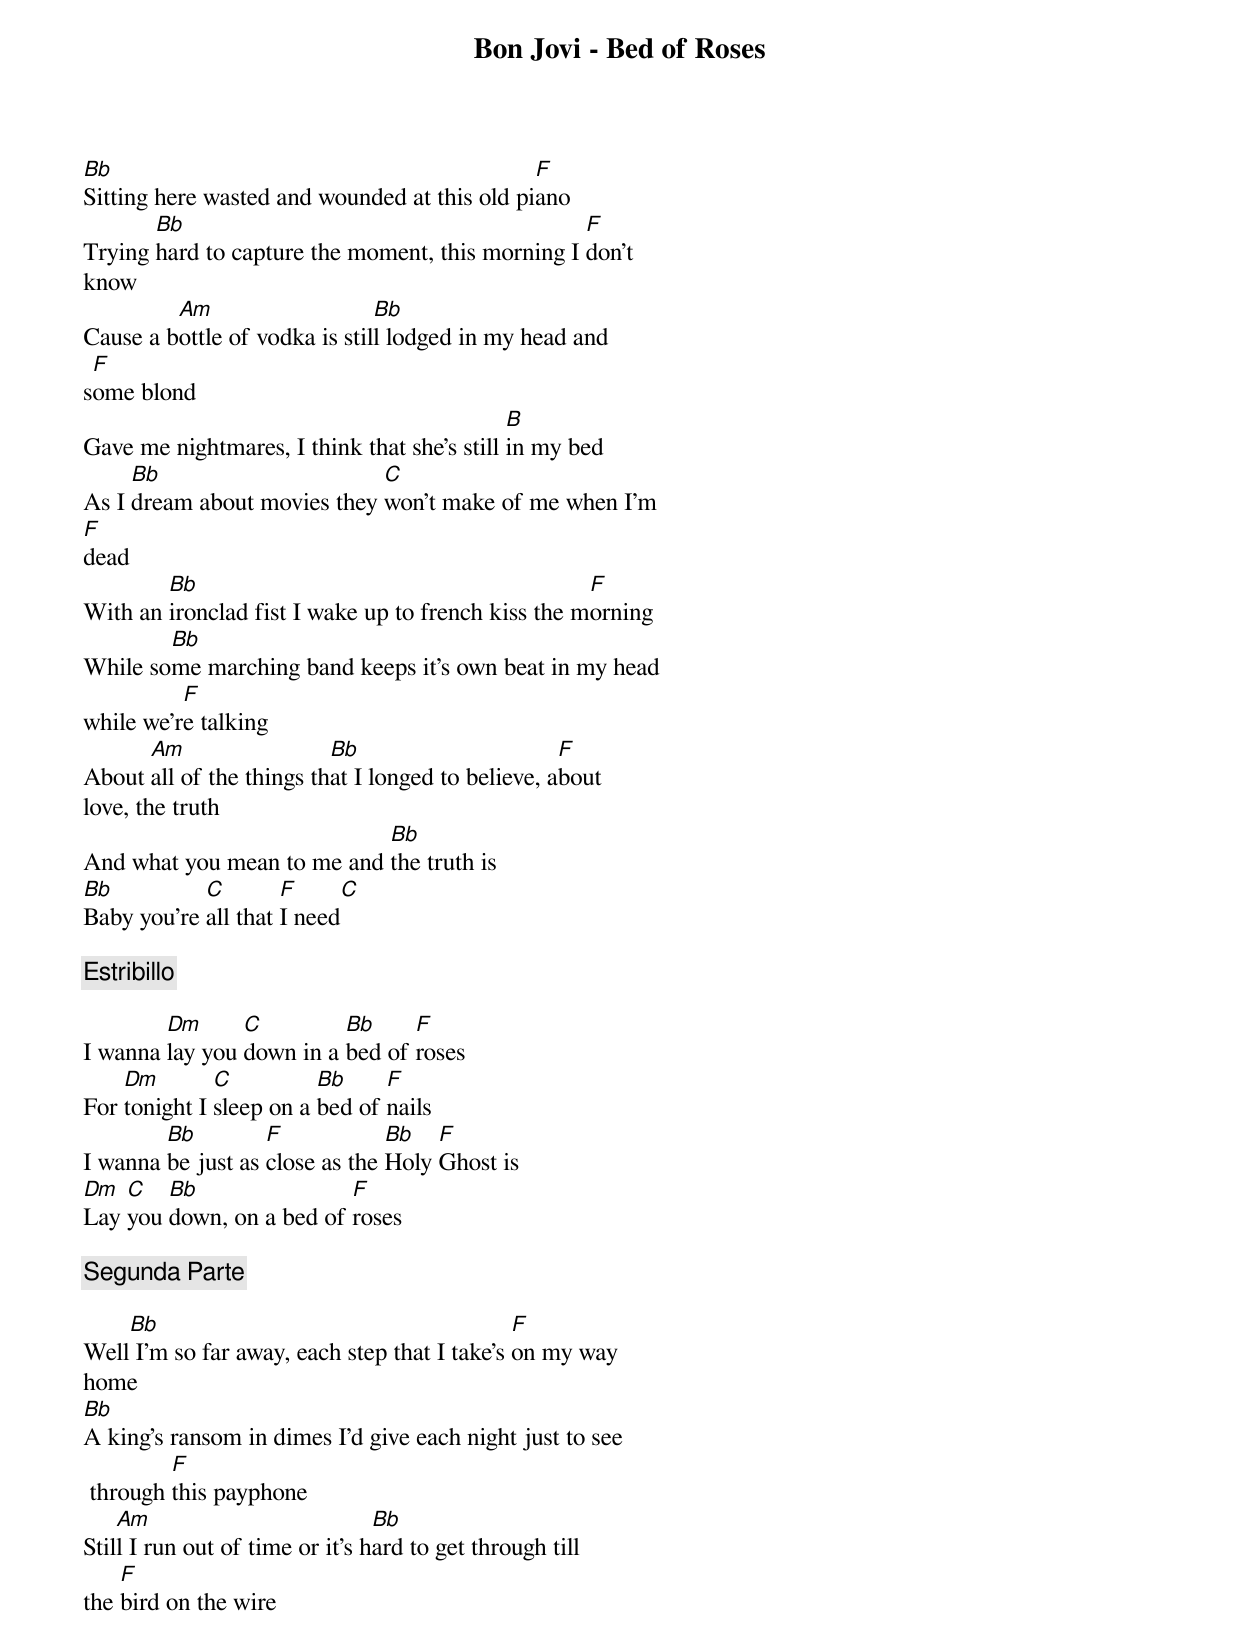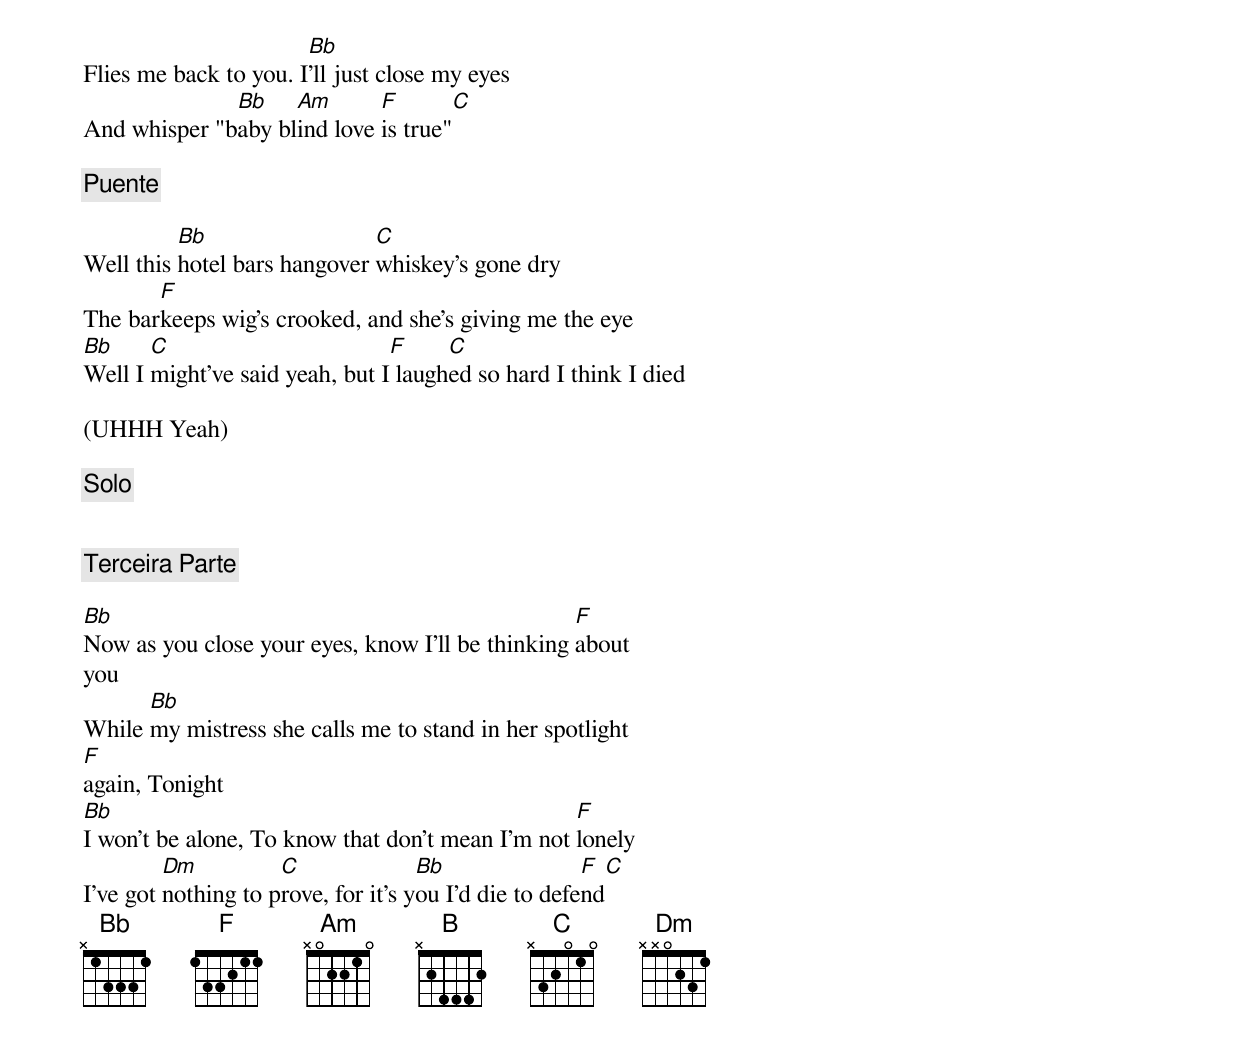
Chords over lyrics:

Bon Jovi - Bed of Roses

Bb                                            F
Sitting here wasted and wounded at this old piano
       Bb                                         F
Trying hard to capture the moment, this morning I don't
know
         Am                    Bb
Cause a bottle of vodka is still lodged in my head and
 F
some blond
                                             B
Gave me nightmares, I think that she's still in my bed
     Bb                      C
As I dream about movies they won't make of me when I'm
F
dead
        Bb                                          F
With an ironclad fist I wake up to french kiss the morning
        Bb
While some marching band keeps it's own beat in my head
          F
while we're talking
      Am                  Bb                       F
About all of the things that I longed to believe, about
love, the truth
                            Bb
And what you mean to me and the truth is
Bb          C        F        C
Baby you're all that I need

[Estribillo]

        Dm      C         Bb     F
I wanna lay you down in a bed of roses
    Dm        C          Bb     F
For tonight I sleep on a bed of nails
        Bb         F            Bb   F
I wanna be just as close as the Holy Ghost is
Dm  C   Bb                F
Lay you down, on a bed of roses

[Segunda Parte]

    Bb                                        F
Well I'm so far away, each step that I take's on my way
home
Bb
A king's ransom in dimes I'd give each night just to see
         F
 through this payphone
    Am                           Bb
Still I run out of time or it's hard to get through till
    F
the bird on the wire
                       Bb
Flies me back to you. I'll just close my eyes
              Bb    Am       F         C
And whisper "baby blind love is true"

[Puente]

          Bb                  C
Well this hotel bars hangover whiskey's gone dry
       F
The barkeeps wig's crooked, and she's giving me the eye
Bb     C                        F     C
Well I might've said yeah, but I laughed so hard I think I died

(UHHH Yeah)

[Solo]


[Terceira Parte]

Bb                                                F
Now as you close your eyes, know I'll be thinking about
you
      Bb
While my mistress she calls me to stand in her spotlight
F
again, Tonight
Bb                                                F
I won't be alone, To know that don't mean I'm not lonely
         Dm          C               Bb                F   C
I've got nothing to prove, for it's you I'd die to defend
